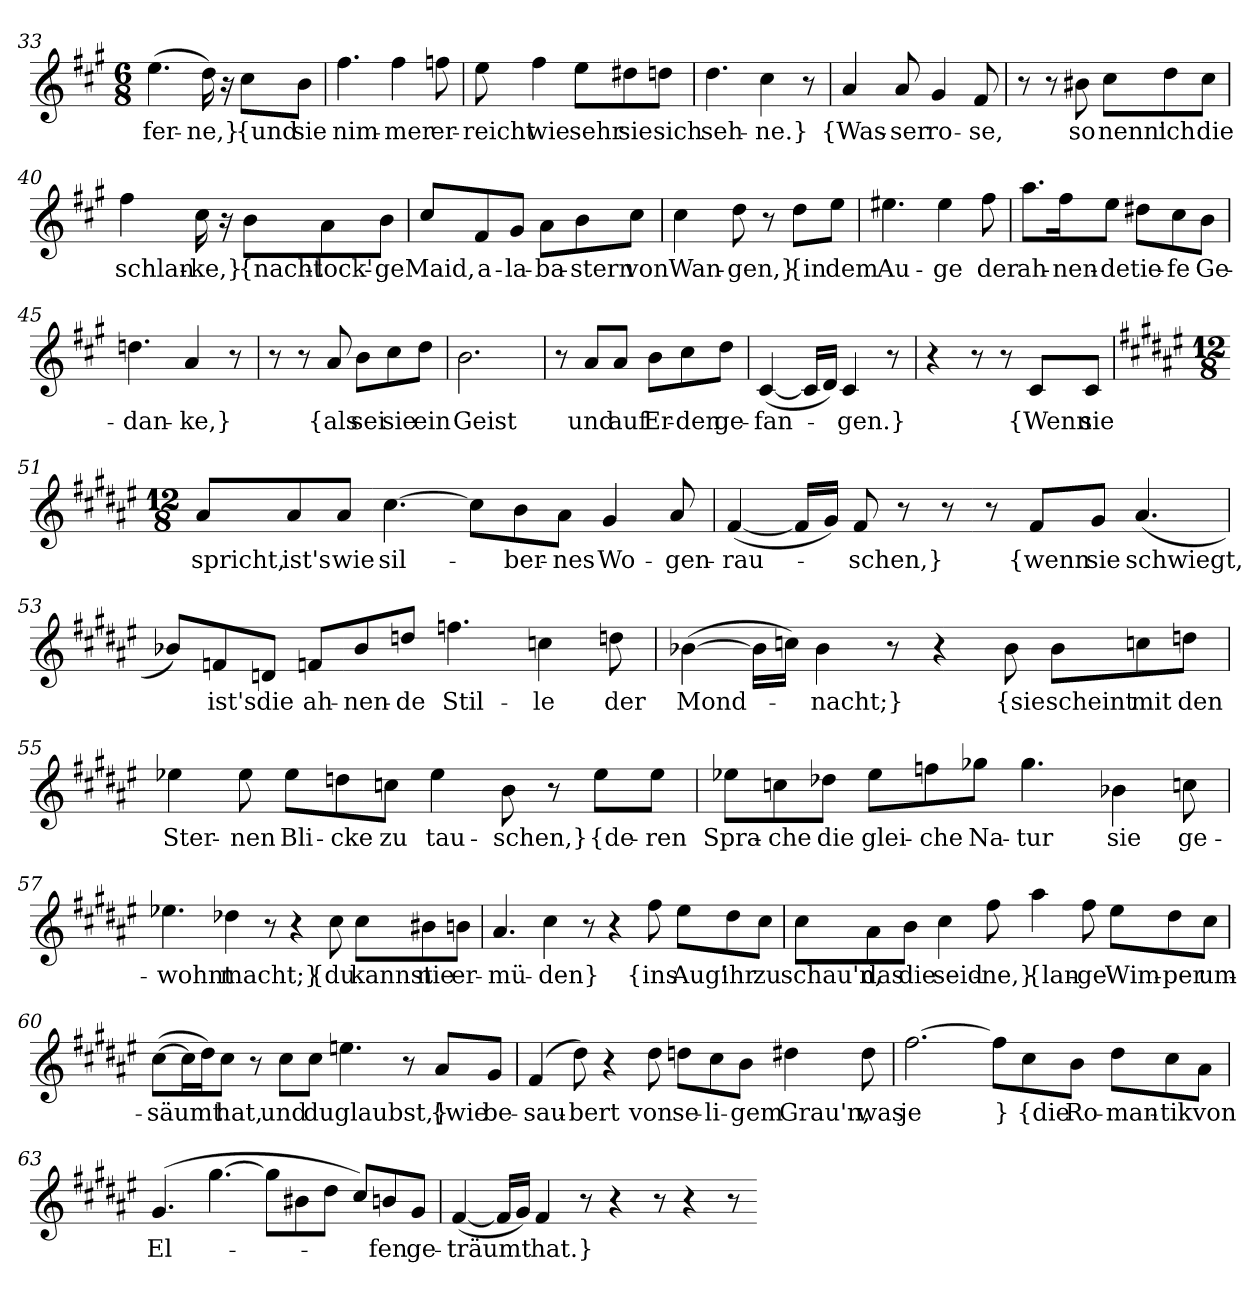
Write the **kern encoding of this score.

**kern	**text
*part1	*part1
*staff1	*staff1
*clefG2	*
*k[f#c#g#]	*
*M6/8	*
=33	=33
(4.ee	fer-
16dd)	-ne,}
16r	.
8cc#\L	{und
8b\J	sie
=34	=34
4.ff#	nim-
4ff#	-mer
8ffn	er-
=35	=35
8ee	-reicht
4ff#	wie
8ee\L	sehr
8dd#X\	sie
8ddn\J	sich
=36	=36
4.dd	seh-
4cc#	-ne.}
8r	.
=38	=38
4a	{Was-
8a	-ser
4g#	ro-
8f#	-se,
=39	=39
8r	.
8r	.
8b#X	so
8cc#\L	nenn'
8dd\	ich
8cc#\J	die
=40	=40
4ff#	schlan-
16cc#	-ke,}
16r	.
8b\L	{nacht-
8a\	-lock'-
8b\J	-ge
=41	=41
8cc#/L	Maid,
8f#/	a-
8g#/J	-la-
8a\L	-ba-
8b\	-stern
8cc#\J	von
=42	=42
4cc#	Wan-
8dd	-gen,}
8r	.
8dd\L	{in
8ee\J	dem
=43	=43
4.ee#X	Au-
4ee#	-ge
8ff#	der
=44	=44
8.aa\L	ah-
16ff#\K	-nen-
8ee\J	-de
8dd#X\L	tie-
8cc#\	-fe
8b\J	Ge-
=45	=45
4.ddn	-dan-
4a	-ke,}
8r	.
=46	=46
8r	.
8r	.
8a	{als
8b\L	sei
8cc#\	sie
8dd\J	ein
=47	=47
2.b	Geist
=48	=48
8r	.
8a/L	und
8a/J	auf
8b\L	Er-
8cc#\	-den
8dd\J	ge-
=49	=49
([4c#	-fan-
16c#/LL]	.
16d/JJ)	.
4c#	-gen.}
8r	.
=50	=50
4r	.
8r	.
8r	.
8c#/L	{Wenn
8c#/J	sie
=51	=51
*k[f#c#g#d#a#e#]	*
*M12/8	*
8a#/L	spricht,
8a#/	ist's
8a#/J	wie
[4.cc#	sil-
8cc#\L]	.
8b\	-ber-
8a#\J	-nes
4g#	Wo-
8a#	-gen-
=52	=52
([4f#	-rau-
16f#/LL]	.
16g#/JJ)	.
8f#	-schen,}
8r	.
8r	.
8r	.
8f#/L	{wenn
8g#/J	sie
(4.a#	schwiegt,
=53	=53
8b-X/L)	.
8fn/	ist's
8dn/J	die
8fn/L	ah-
8b-/	-nen-
8ddn/J	-de
4.ffn	Stil-
4ccn	-le
8ddn	der
=54	=54
([4b-X	Mond-
16b-\LL]	.
16ccn\JJ)	.
4b-	-nacht;}
8r	.
4r	.
8b-	{sie
8b-\L	scheint
8ccn\	mit
8ddn\J	den
=55	=55
4ee-X	Ster-
8ee-	-nen
8ee-\L	Bli-
8ddn\	-cke
8ccn\J	zu
4ee-	tau-
8b	-schen,}
8r	.
8ee-\L	{de-
8ee-\J	-ren
=56	=56
8ee-X\L	Spra-
8ccn\	-che
8dd-X\J	die
8ee-\L	glei-
8ffn\	-che
8gg-X\J	Na-
4.gg-	-tur
4b-X	sie
8ccn	ge-
=57	=57
4.ee-X	-wohnt
4dd-X	macht;}
8r	.
4r	.
8cc#	{du
8cc#\L	kannst
8b#X\	nie
8bn\J	er-
=58	=58
4.a#	-mü-
4cc#	-den}
8r	.
4r	.
8ff#	{ins
8ee#\L	Aug'
8dd#\	ihr
8cc#\J	zu
=59	=59
8cc#\L	schau'n,
8a#\	das
8b\J	die
4cc#	seid-
8ff#	-ne,}
4aa#	{lan-
8ff#	-ge
8ee#\L	Wim-
8dd#\	-per
8cc#\J	um-
=60	=60
([8cc#\L	-säumt
16cc#\L]	.
16dd#\J)	.
8cc#\J	hat,
8r	.
8cc#\L	und
8cc#\J	du
4.een	glaubst,}
8r	.
8a#/L	{wie
8g#/J	be-
=61	=61
(4f#	-sau-
8dd#)	-bert
4r	.
8dd#	von
8ddn\L	se-
8cc#\	-li-
8b\J	-gem
4dd#X	Grau'n,
8dd#	was
=62	=62
[2.ff#	je
8ff#\L]	}
8cc#\	{die
8b\J	Ro-
8dd#\L	-man-
8cc#\	-tik
8a#\J	von
=63	=63
(4.g#	El-
[4.gg#	.
8gg#\L]	.
8b#X\	.
8dd#\J	.
8cc#/L)	.
8bn/	-fen
8g#/J	ge-
=64	=64
([4f#	-träumt
16f#/LL]	.
16g#/JJ)	.
4f#	hat.}
8r	.
4r	.
8r	.
4r	.
8r	.
=-	=-
*-	*-
